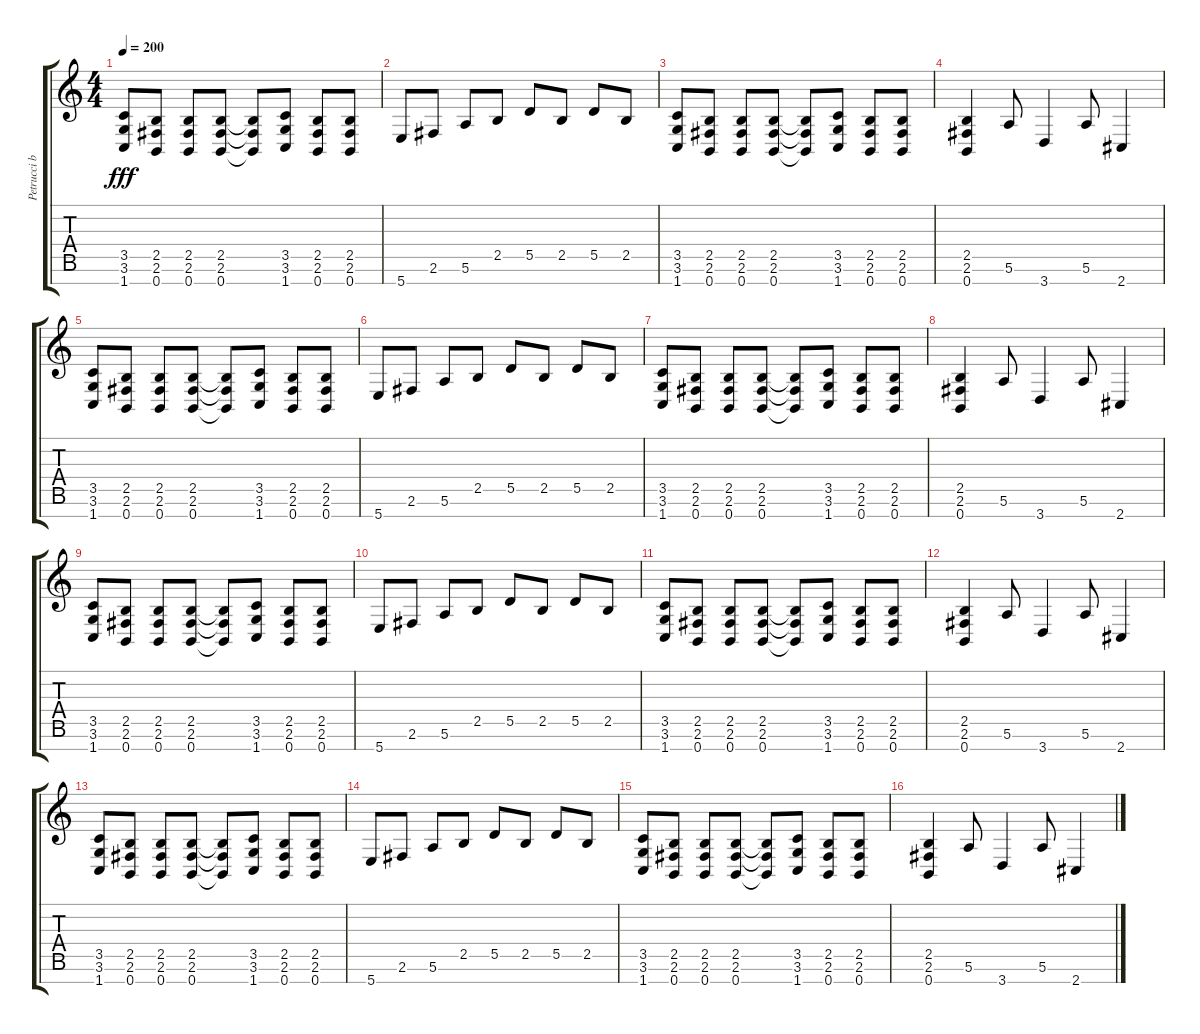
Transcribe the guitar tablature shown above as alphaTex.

\track ("Petrucci base 1" "Petrucci b") {instrument distortionguitar}
\staff {score tabs}
\tuning (E4 B3 G3 D3 A2 E2 B1) {hide}
\ts (4 4)
\tempo 200
\clef g2
\ks c
(3.5 3.6 1.7).8{dy fff volume 13} (2.5 2.6 0.7).8 (2.5 2.6 0.7).8 (2.5 2.6 0.7).8 (2.5{t} 2.6{t} 0.7{t}).8 (3.5 3.6 1.7).8 (2.5 2.6 0.7).8 (2.5 2.6 0.7).8 |
5.7.8 2.6.8 5.6.8 2.5.8 5.5.8 2.5.8 5.5.8 2.5.8 |
(3.5 3.6 1.7).8 (2.5 2.6 0.7).8 (2.5 2.6 0.7).8 (2.5 2.6 0.7).8 (2.5{t} 2.6{t} 0.7{t}).8 (3.5 3.6 1.7).8 (2.5 2.6 0.7).8 (2.5 2.6 0.7).8 |
(2.5 2.6 0.7).4 5.6.8 3.7.4 5.6.8 2.7.4 |
(3.5 3.6 1.7).8 (2.5 2.6 0.7).8 (2.5 2.6 0.7).8 (2.5 2.6 0.7).8 (2.5{t} 2.6{t} 0.7{t}).8 (3.5 3.6 1.7).8 (2.5 2.6 0.7).8 (2.5 2.6 0.7).8 |
5.7.8 2.6.8 5.6.8 2.5.8 5.5.8 2.5.8 5.5.8 2.5.8 |
(3.5 3.6 1.7).8 (2.5 2.6 0.7).8 (2.5 2.6 0.7).8 (2.5 2.6 0.7).8 (2.5{t} 2.6{t} 0.7{t}).8 (3.5 3.6 1.7).8 (2.5 2.6 0.7).8 (2.5 2.6 0.7).8 |
(2.5 2.6 0.7).4 5.6.8 3.7.4 5.6.8 2.7.4 |
(3.5 3.6 1.7).8 (2.5 2.6 0.7).8 (2.5 2.6 0.7).8 (2.5 2.6 0.7).8 (2.5{t} 2.6{t} 0.7{t}).8 (3.5 3.6 1.7).8 (2.5 2.6 0.7).8 (2.5 2.6 0.7).8 |
5.7.8 2.6.8 5.6.8 2.5.8 5.5.8 2.5.8 5.5.8 2.5.8 |
(3.5 3.6 1.7).8 (2.5 2.6 0.7).8 (2.5 2.6 0.7).8 (2.5 2.6 0.7).8 (2.5{t} 2.6{t} 0.7{t}).8 (3.5 3.6 1.7).8 (2.5 2.6 0.7).8 (2.5 2.6 0.7).8 |
(2.5 2.6 0.7).4 5.6.8 3.7.4 5.6.8 2.7.4 |
(3.5 3.6 1.7).8 (2.5 2.6 0.7).8 (2.5 2.6 0.7).8 (2.5 2.6 0.7).8 (2.5{t} 2.6{t} 0.7{t}).8 (3.5 3.6 1.7).8 (2.5 2.6 0.7).8 (2.5 2.6 0.7).8 |
5.7.8 2.6.8 5.6.8 2.5.8 5.5.8 2.5.8 5.5.8 2.5.8 |
(3.5 3.6 1.7).8 (2.5 2.6 0.7).8 (2.5 2.6 0.7).8 (2.5 2.6 0.7).8 (2.5{t} 2.6{t} 0.7{t}).8 (3.5 3.6 1.7).8 (2.5 2.6 0.7).8 (2.5 2.6 0.7).8 |
(2.5 2.6 0.7).4 5.6.8 3.7.4 5.6.8 2.7.4
